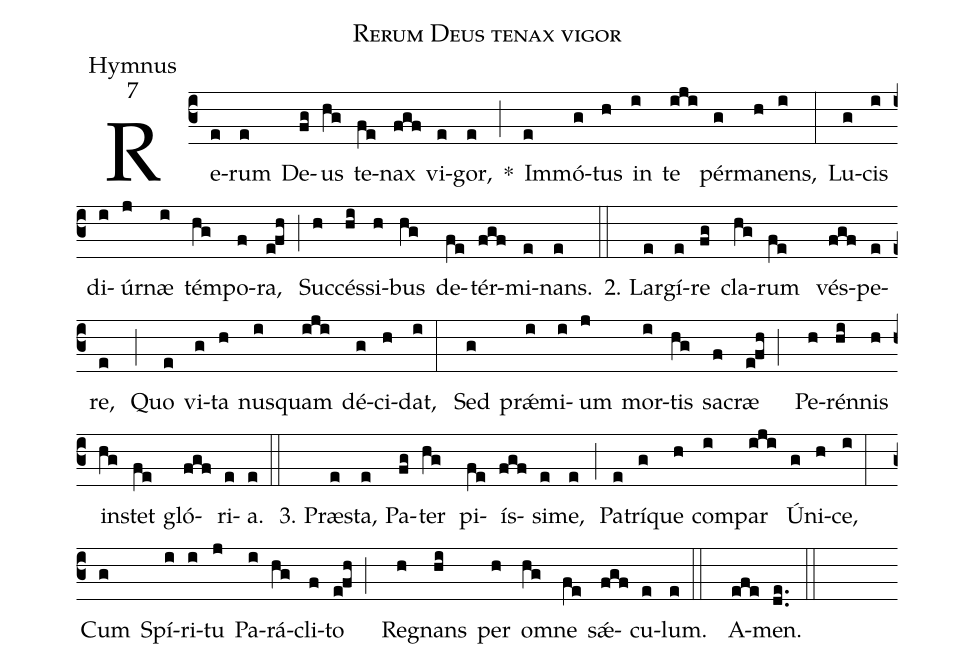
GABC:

name:Rerum Deus tenax vigor;
office-part:Hymnus;
mode:7;
%%
(c3)Re(e)rum(e) De(fg)us(hg) te(fe)nax(fgf) vi(e)gor,(e) *(;)
Im(e)mó(g)tus(h) in(i) te(iji) pér(g)ma(h)nens,(i) (:)
Lu(g)cis(i) di(i)úr(j)næ(i) tém(hg)po(f)ra,(e!fh) (;)
Suc(h)cés(hi)si(h)bus(hg) de(fe)tér(fgf)mi(e)nans.(e) (::)


2. Lar(e)gí(e)re(fg) cla(hg)rum (fe) vés(fgf)pe(e)re, (e) (;)
Quo(e) vi(g)ta(h) nus(i)quam(iji) dé(g)ci(h)dat, (i:)
Sed(g) prǽ(i)mi(i)um(j) mor(i)tis(hg) sa(f)cræ (e!fh;)
Pe(h)rén(hi)nis(h) in(hg)stet(fe) gló(fgf)ri(e)a. (e::)

3. Præ(e)sta,(e) Pa(fg)ter (hg) pi(fe)ís(fgf)si(e)me, (e) (;)
Pa(e)trí(g)que(h) com(i)par(iji) Ú(g)ni(h)ce, (i:)
Cum(g) Spí(i)ri(i)tu(j) Pa(i)rá(hg)cli(f)to (e!fh;)
Re(h)gnans(hi) per(h) om(hg)ne(fe) sǽ(fgf)cu(e)lum. (e::)
A(efe)men. (de..::)
